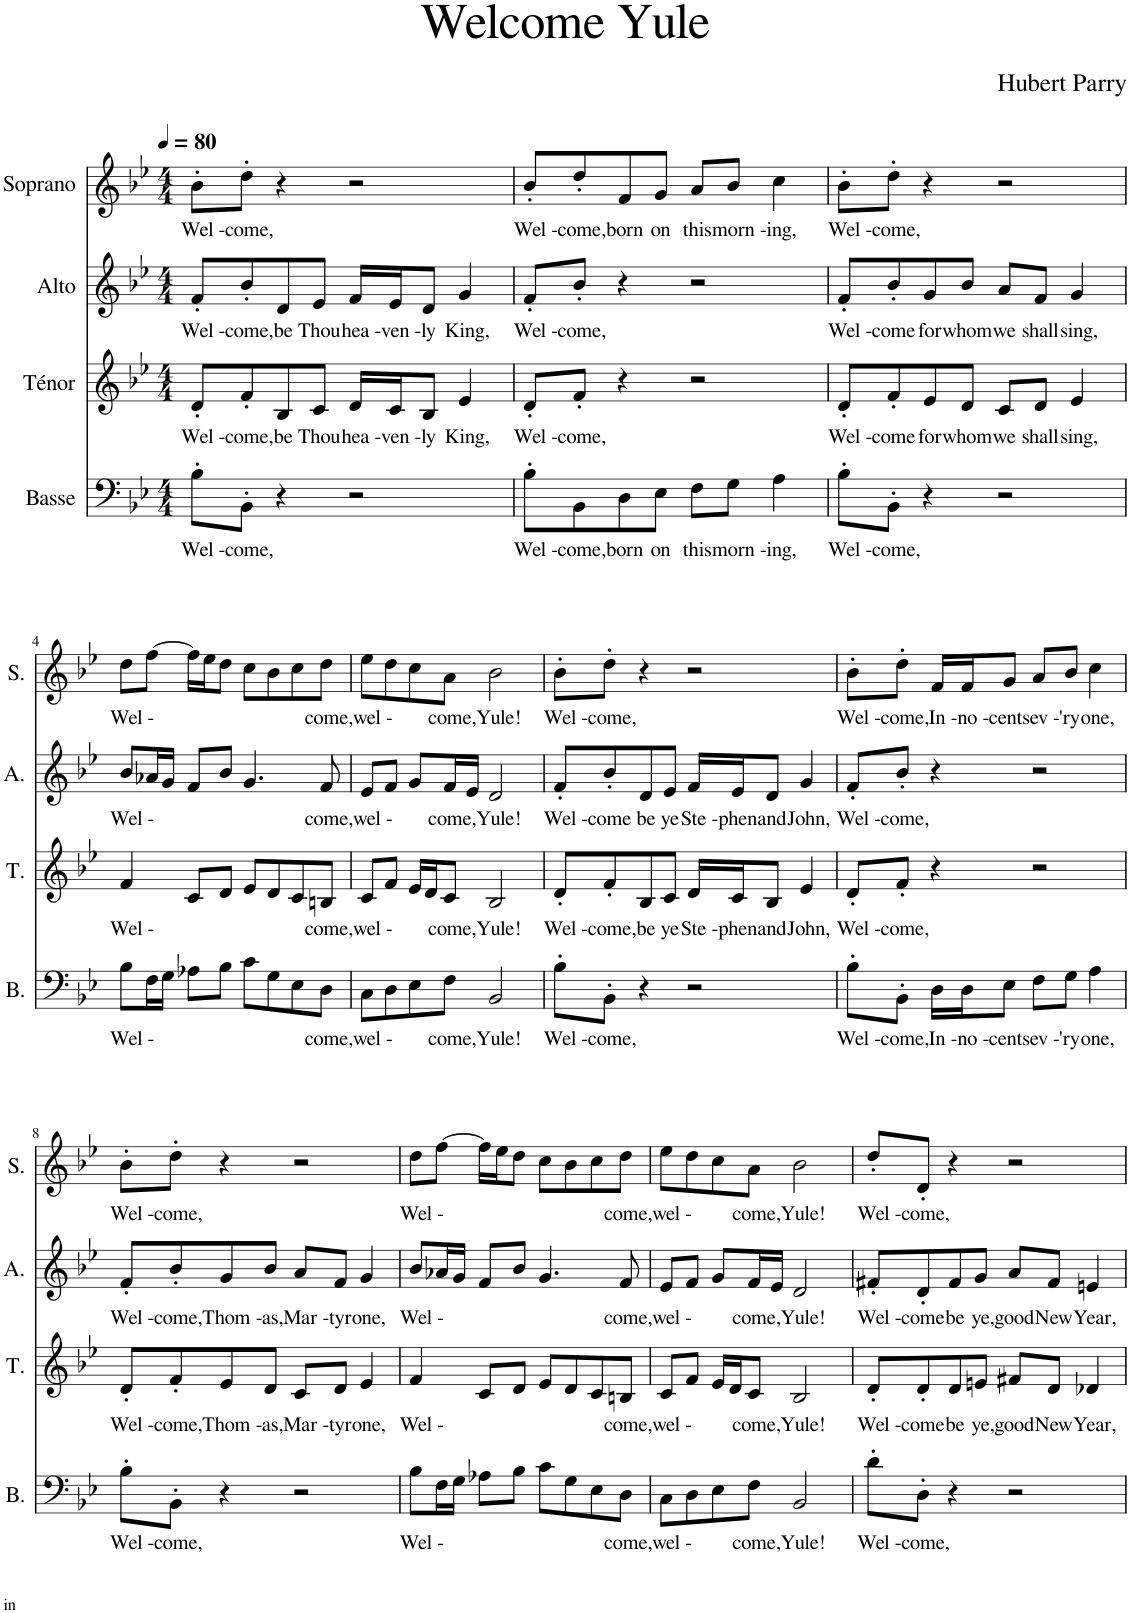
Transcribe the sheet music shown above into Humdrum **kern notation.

**kern	**text	**kern	**text	**kern	**text	**kern	**text
*part4	*part4	*part3	*part3	*part2	*part2	*part1	*part1
*staff4	*staff4	*staff3	*staff3	*staff2	*staff2	*staff1	*staff1
*I"Basse	*	*I"Ténor	*	*I"Alto	*	*I"Soprano	*
*I'B.	*	*I'T.	*	*I'A.	*	*I'S.	*
*clefF4	*	*clefG2	*	*clefG2	*	*clefG2	*
*k[b-e-]	*	*k[b-e-]	*	*k[b-e-]	*	*k[b-e-]	*
*M4/4	*	*M4/4	*	*M4/4	*	*M4/4	*
*MM80	*	*MM80	*	*MM80	*	*MM80	*
=1	=1	=1	=1	=1	=1	=1	=1
!	!LO:LY:b	!	!LO:LY:b	!	!LO:LY:b	!	!LO:LY:b
8B-'\L	Wel -	8d'/L	Wel -	8f'/L	Wel -	8b-'\L	Wel -
!	!LO:LY:b	!	!LO:LY:b	!	!LO:LY:b	!	!LO:LY:b
8BB-'\J	come,	8f'/	come,	8b-'/	come,	8dd'\J	come,
!	!	!	!LO:LY:b	!	!LO:LY:b	!	!
4r	.	8B-/	be	8d/	be	4r	.
!	!	!	!LO:LY:b	!	!LO:LY:b	!	!
.	.	8c/J	Thou	8e-/J	Thou	.	.
!	!	!	!LO:LY:b	!	!LO:LY:b	!	!
2r	.	16d/LL	hea -	16f/LL	hea -	2r	.
!	!	!	!LO:LY:b	!	!LO:LY:b	!	!
.	.	16c/J	ven -	16e-/J	ven -	.	.
!	!	!	!LO:LY:b	!	!LO:LY:b	!	!
.	.	8B-/J	ly	8d/J	ly	.	.
!	!	!	!LO:LY:b	!	!LO:LY:b	!	!
.	.	4e-/	King,	4g/	King,	.	.
=2	=2	=2	=2	=2	=2	=2	=2
!	!LO:LY:b	!	!LO:LY:b	!	!LO:LY:b	!	!LO:LY:b
8B-'\L	Wel -	8d'/L	Wel -	8f'/L	Wel -	8b-'/L	Wel -
!	!LO:LY:b	!	!LO:LY:b	!	!LO:LY:b	!	!LO:LY:b
8BB-\	come,	8f'/J	come,	8b-'/J	come,	8dd'/	come,
!	!LO:LY:b	!	!	!	!	!	!LO:LY:b
8D\	born	4r	.	4r	.	8f/	born
!	!LO:LY:b	!	!	!	!	!	!LO:LY:b
8E-\J	on	.	.	.	.	8g/J	on
!	!LO:LY:b	!	!	!	!	!	!LO:LY:b
8F\L	this	2r	.	2r	.	8a/L	this
!	!LO:LY:b	!	!	!	!	!	!LO:LY:b
8G\J	morn -	.	.	.	.	8b-/J	morn -
!	!LO:LY:b	!	!	!	!	!	!LO:LY:b
4A\	ing,	.	.	.	.	4cc\	ing,
=3	=3	=3	=3	=3	=3	=3	=3
!	!LO:LY:b	!	!LO:LY:b	!	!LO:LY:b	!	!LO:LY:b
8B-'\L	Wel -	8d'/L	Wel -	8f'/L	Wel -	8b-'\L	Wel -
!	!LO:LY:b	!	!LO:LY:b	!	!LO:LY:b	!	!LO:LY:b
8BB-'\J	come,	8f'/	come	8b-'/	come	8dd'\J	come,
!	!	!	!LO:LY:b	!	!LO:LY:b	!	!
4r	.	8e-/	for	8g/	for	4r	.
!	!	!	!LO:LY:b	!	!LO:LY:b	!	!
.	.	8d/J	whom	8b-/J	whom	.	.
!	!	!	!LO:LY:b	!	!LO:LY:b	!	!
2r	.	8c/L	we	8a/L	we	2r	.
!	!	!	!LO:LY:b	!	!LO:LY:b	!	!
.	.	8d/J	shall	8f/J	shall	.	.
!	!	!	!LO:LY:b	!	!LO:LY:b	!	!
.	.	4e-/	sing,	4g/	sing,	.	.
!!LO:LB:g=z
=4	=4	=4	=4	=4	=4	=4	=4
!	!LO:LY:b	!	!LO:LY:b	!	!LO:LY:b	!	!LO:LY:b
8B-\L	Wel -	4f/	Wel -	8b-/L	Wel -	8dd\L	Wel -
16F\L	.	.	.	16a-X/L	.	[8ff\J	.
16G\JJ	.	.	.	16g/JJ	.	.	.
8A-X\L	.	8c/L	.	8f/L	.	16ff\LL]	.
.	.	.	.	.	.	16ee-\J	.
8B-\J	.	8d/J	.	8b-/J	.	8dd\J	.
8c\L	.	8e-/L	.	4.g/	.	8cc\L	.
8G\	.	8d/	.	.	.	8b-\	.
8E-\	.	8c/	.	.	.	8cc\	.
!	!LO:LY:b	!	!LO:LY:b	!	!LO:LY:b	!	!LO:LY:b
8D\J	come,	8Bn/J	come,	8f/	come,	8dd\J	come,
=5	=5	=5	=5	=5	=5	=5	=5
!	!LO:LY:b	!	!LO:LY:b	!	!LO:LY:b	!	!LO:LY:b
8C\L	wel -	8c/L	wel -	8e-/L	wel -	8ee-\L	wel -
8D\	.	8f/J	.	8f/J	.	8dd\	.
8E-\	.	16e-/LL	.	8g/L	.	8cc\	.
.	.	16d/J	.	.	.	.	.
!	!LO:LY:b	!	!LO:LY:b	!	!LO:LY:b	!	!LO:LY:b
8F\J	come,	8c/J	come,	16f/L	come,	8a\J	come,
.	.	.	.	16e-/JJ	.	.	.
!	!LO:LY:b	!	!LO:LY:b	!	!LO:LY:b	!	!LO:LY:b
2BB-/	Yule!	2B-/	Yule!	2d/	Yule!	2b-\	Yule!
=6	=6	=6	=6	=6	=6	=6	=6
!	!LO:LY:b	!	!LO:LY:b	!	!LO:LY:b	!	!LO:LY:b
8B-'\L	Wel -	8d'/L	Wel -	8f'/L	Wel -	8b-'\L	Wel -
!	!LO:LY:b	!	!LO:LY:b	!	!LO:LY:b	!	!LO:LY:b
8BB-'\J	come,	8f'/	come,	8b-'/	come	8dd'\J	come,
!	!	!	!LO:LY:b	!	!LO:LY:b	!	!
4r	.	8B-/	be	8d/	be	4r	.
!	!	!	!LO:LY:b	!	!LO:LY:b	!	!
.	.	8c/J	ye	8e-/J	ye	.	.
!	!	!	!LO:LY:b	!	!LO:LY:b	!	!
2r	.	16d/LL	Ste -	16f/LL	Ste -	2r	.
!	!	!	!LO:LY:b	!	!LO:LY:b	!	!
.	.	16c/J	phen	16e-/J	phen	.	.
!	!	!	!LO:LY:b	!	!LO:LY:b	!	!
.	.	8B-/J	and	8d/J	and	.	.
!	!	!	!LO:LY:b	!	!LO:LY:b	!	!
.	.	4e-/	John,	4g/	John,	.	.
=7	=7	=7	=7	=7	=7	=7	=7
!	!LO:LY:b	!	!LO:LY:b	!	!LO:LY:b	!	!LO:LY:b
8B-'\L	Wel -	8d'/L	Wel -	8f'/L	Wel -	8b-'\L	Wel -
!	!LO:LY:b	!	!LO:LY:b	!	!LO:LY:b	!	!LO:LY:b
8BB-'\J	come,	8f'/J	come,	8b-'/J	come,	8dd'\J	come,
!	!LO:LY:b	!	!	!	!	!	!LO:LY:b
16D\LL	In -	4r	.	4r	.	16f/LL	In -
!	!LO:LY:b	!	!	!	!	!	!LO:LY:b
16D\J	no -	.	.	.	.	16f/J	no -
!	!LO:LY:b	!	!	!	!	!	!LO:LY:b
8E-\J	cents	.	.	.	.	8g/J	cents
!	!LO:LY:b	!	!	!	!	!	!LO:LY:b
8F\L	ev -	2r	.	2r	.	8a/L	ev -
!	!LO:LY:b	!	!	!	!	!	!LO:LY:b
8G\J	'ry	.	.	.	.	8b-/J	'ry
!	!LO:LY:b	!	!	!	!	!	!LO:LY:b
4A\	one,	.	.	.	.	4cc\	one,
!!LO:LB:g=z
=8	=8	=8	=8	=8	=8	=8	=8
!	!LO:LY:b	!	!LO:LY:b	!	!LO:LY:b	!	!LO:LY:b
8B-'\L	Wel -	8d'/L	Wel -	8f'/L	Wel -	8b-'\L	Wel -
!	!LO:LY:b	!	!LO:LY:b	!	!LO:LY:b	!	!LO:LY:b
8BB-'\J	come,	8f'/	come,	8b-'/	come,	8dd'\J	come,
!	!	!	!LO:LY:b	!	!LO:LY:b	!	!
4r	.	8e-/	Thom -	8g/	Thom -	4r	.
!	!	!	!LO:LY:b	!	!LO:LY:b	!	!
.	.	8d/J	as,	8b-/J	as,	.	.
!	!	!	!LO:LY:b	!	!LO:LY:b	!	!
2r	.	8c/L	Mar -	8a/L	Mar -	2r	.
!	!	!	!LO:LY:b	!	!LO:LY:b	!	!
.	.	8d/J	tyr	8f/J	tyr	.	.
!	!	!	!LO:LY:b	!	!LO:LY:b	!	!
.	.	4e-/	one,	4g/	one,	.	.
=9	=9	=9	=9	=9	=9	=9	=9
!	!LO:LY:b	!	!LO:LY:b	!	!LO:LY:b	!	!LO:LY:b
8B-\L	Wel -	4f/	Wel -	8b-/L	Wel -	8dd\L	Wel -
16F\L	.	.	.	16a-X/L	.	[8ff\J	.
16G\JJ	.	.	.	16g/JJ	.	.	.
8A-X\L	.	8c/L	.	8f/L	.	16ff\LL]	.
.	.	.	.	.	.	16ee-\J	.
8B-\J	.	8d/J	.	8b-/J	.	8dd\J	.
8c\L	.	8e-/L	.	4.g/	.	8cc\L	.
8G\	.	8d/	.	.	.	8b-\	.
8E-\	.	8c/	.	.	.	8cc\	.
!	!LO:LY:b	!	!LO:LY:b	!	!LO:LY:b	!	!LO:LY:b
8D\J	come,	8Bn/J	come,	8f/	come,	8dd\J	come,
=10	=10	=10	=10	=10	=10	=10	=10
!	!LO:LY:b	!	!LO:LY:b	!	!LO:LY:b	!	!LO:LY:b
8C\L	wel -	8c/L	wel -	8e-/L	wel -	8ee-\L	wel -
8D\	.	8f/J	.	8f/J	.	8dd\	.
8E-\	.	16e-/LL	.	8g/L	.	8cc\	.
.	.	16d/J	.	.	.	.	.
!	!LO:LY:b	!	!LO:LY:b	!	!LO:LY:b	!	!LO:LY:b
8F\J	come,	8c/J	come,	16f/L	come,	8a\J	come,
.	.	.	.	16e-/JJ	.	.	.
!	!LO:LY:b	!	!LO:LY:b	!	!LO:LY:b	!	!LO:LY:b
2BB-/	Yule!	2B-/	Yule!	2d/	Yule!	2b-\	Yule!
=11	=11	=11	=11	=11	=11	=11	=11
!	!LO:LY:b	!	!LO:LY:b	!	!LO:LY:b	!	!LO:LY:b
8d'\L	Wel -	8d'/L	Wel -	8f#X'/L	Wel -	8dd'/L	Wel -
!	!LO:LY:b	!	!LO:LY:b	!	!LO:LY:b	!	!LO:LY:b
8D'\J	come,	8d'/	come	8d'/	come	8d'/J	come,
!	!	!	!LO:LY:b	!	!LO:LY:b	!	!
4r	.	8d/	be	8f#/	be	4r	.
!	!	!	!LO:LY:b	!	!LO:LY:b	!	!
.	.	8en/J	ye,	8g/J	ye,	.	.
!	!	!	!LO:LY:b	!	!LO:LY:b	!	!
2r	.	8f#X/L	good	8a/L	good	2r	.
!	!	!	!LO:LY:b	!	!LO:LY:b	!	!
.	.	8d/J	New	8f#/J	New	.	.
!	!	!	!LO:LY:b	!	!LO:LY:b	!	!
.	.	4d-X/	Year,	4en/	Year,	.	.
=	=	=	=	=	=	=	=
*-	*-	*-	*-	*-	*-	*-	*-
